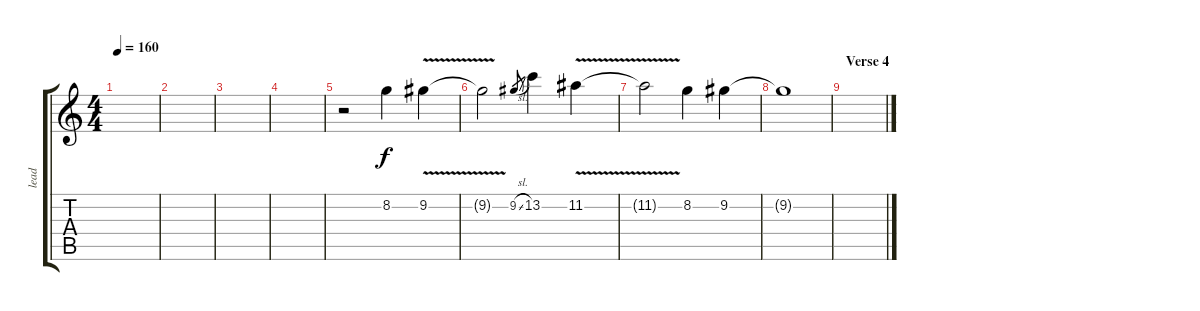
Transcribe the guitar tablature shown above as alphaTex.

\track ("lead" "lead") {instrument overdrivenguitar}
\staff {score tabs}
\tuning (E4 B3 G3 D3 A2 E2) {hide}
\ts (4 4)
\tempo 160
\clef g2
\ks c
|
|
|
|
r.2 8.2.4 9.2{v}.4 |
9.2{t}.2 9.2{sl}.8{gr} 13.2.4 11.2{v}.4 |
11.2{t}.2 8.2.4 9.2.4 |
9.2{t}.1 |
\section ("" "Verse 4")
